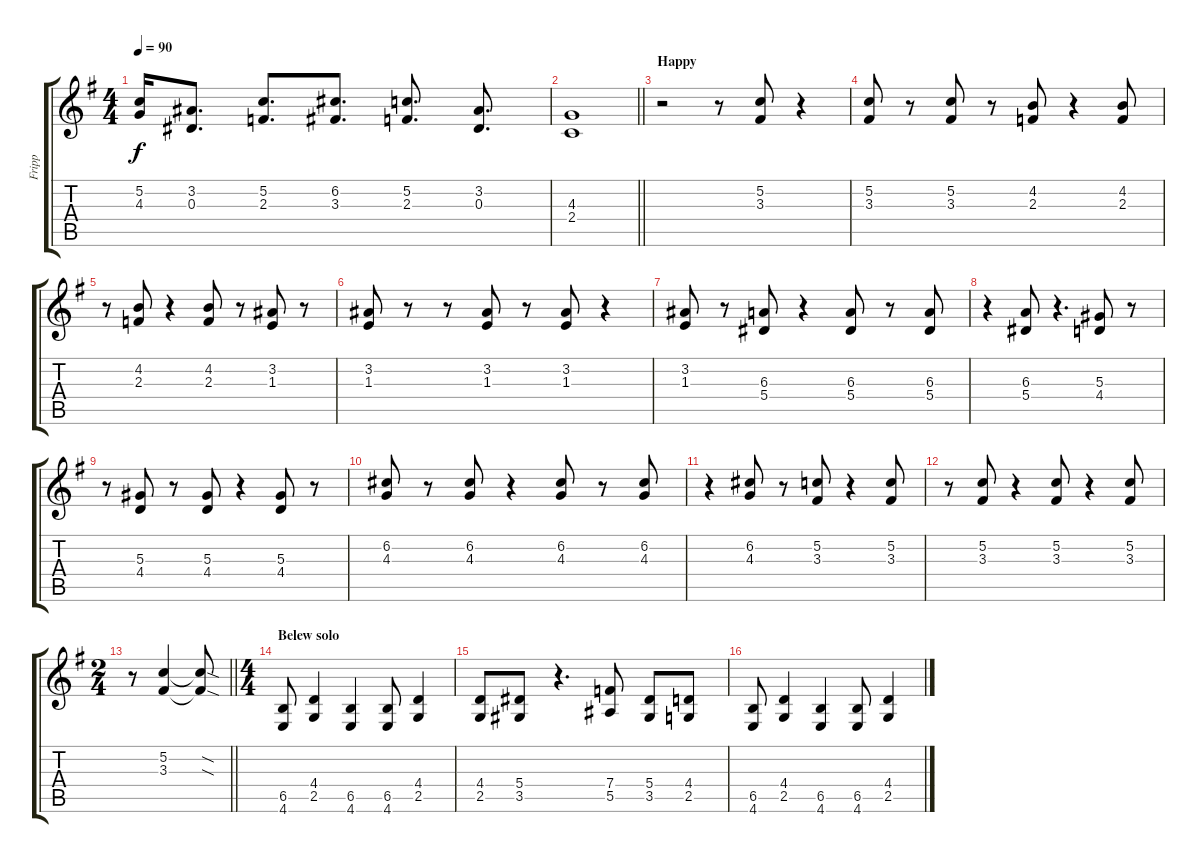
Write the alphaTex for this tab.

\track ("Fripp" "Fripp") {instrument overdrivenguitar}
\staff {score tabs}
\tuning (C4 G3 Eb3 Bb2 F2 C2) {hide}
\ts (4 4)
\tempo 90
\clef g2
\ks eminor
(5.2 4.3).16{dy f} (3.2 0.3).8{d} (5.2 2.3).8{d} (6.2 3.3).8{d} (5.2 2.3).8{d} (3.2 0.3).8{d} |
\barLineRight lightlight
(4.3 2.4).1 |
\section ("" "Happy")
r.2 r.8 (5.2 3.3).8 r.4 |
(5.2 3.3).8 r.8 (5.2 3.3).8 r.8 (4.2 2.3).8 r.4 (4.2 2.3).8 |
r.8 (4.2 2.3).8 r.4 (4.2 2.3).8 r.8 (3.2 1.3).8 r.8 |
(3.2 1.3).8 r.8 r.8 (3.2 1.3).8 r.8 (3.2 1.3).8 r.4 |
(3.2 1.3).8 r.8 (6.3 5.4).8 r.4 (6.3 5.4).8 r.8 (6.3 5.4).8 |
r.4 (6.3 5.4).8 r.4{d} (5.3 4.4).8 r.8 |
r.8 (5.3 4.4).8 r.8 (5.3 4.4).8 r.4 (5.3 4.4).8 r.8 |
(6.2 4.3).8 r.8 (6.2 4.3).8 r.4 (6.2 4.3).8 r.8 (6.2 4.3).8 |
r.4 (6.2 4.3).8 r.8 (5.2 3.3).8 r.4 (5.2 3.3).8 |
r.8 (5.2 3.3).8 r.4 (5.2 3.3).8 r.4 (5.2 3.3).8 |
\ts (2 4)
\barLineRight lightlight
r.8 (5.2 3.3).4 (5.2{sod t} 3.3{sod t}).8 |
\ts (4 4)
\section ("" "Belew solo")
(6.5 4.6).8 (4.4 2.5).4 (6.5 4.6).4 (6.5 4.6).8 (4.4 2.5).4 |
(4.4 2.5).8 (5.4 3.5).8 r.4{d} (7.4 5.5).8 (5.4 3.5).8 (4.4 2.5).8 |
(6.5 4.6).8 (4.4 2.5).4 (6.5 4.6).4 (6.5 4.6).8 (4.4 2.5).4
